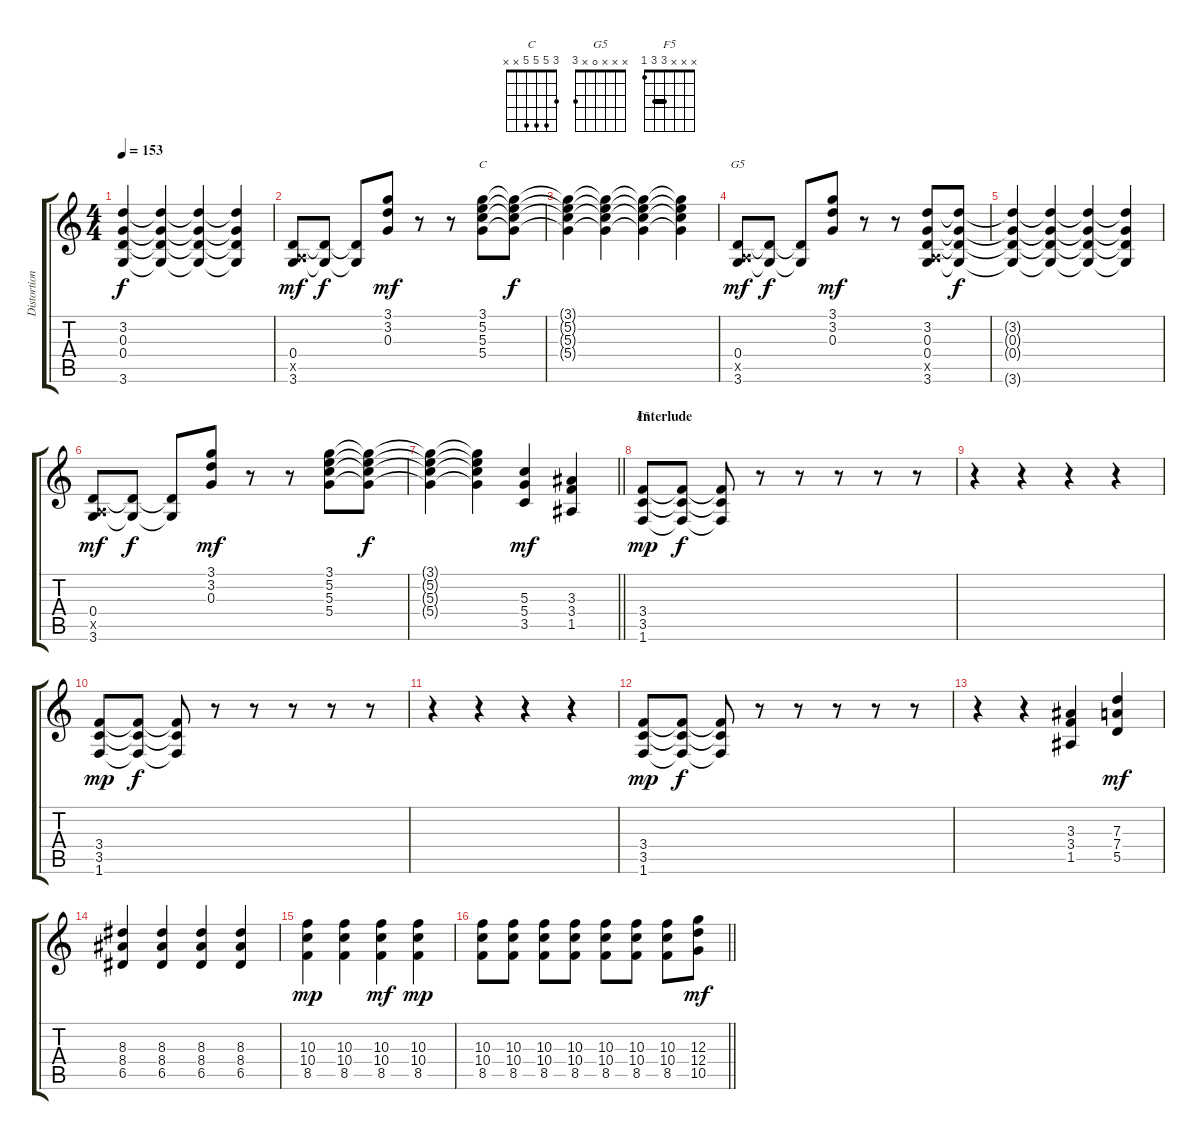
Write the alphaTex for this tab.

\track ("Distortion Guitar" "Distortion") {instrument distortionguitar}
\staff {score tabs}
\tuning (E4 B3 G3 D3 A2 E2) {hide}
\chord ("C" 3 5 5 5 x x)
\chord ("G5" x x x 0 x 3)
\chord ("F5" x x x 3 3 1) {barre 3}
\ts (4 4)
\tempo 153
\clef g2
\ks c
(3.2{t} 0.3{t} 0.4{t} 3.6{t}).4{dy f} (3.2{t} 0.3{t} 0.4{t} 3.6{t}).4 (3.2{t} 0.3{t} 0.4{t} 3.6{t}).4 (3.2{t} 0.3{t} 0.4{t} 3.6{t}).4 |
(0.4 0.5{x} 3.6).8{dy mf} (0.4{t} 3.6{t}).8{dy f} (0.4{t} 3.6{t}).8 (3.1 3.2 0.3).8{dy mf} r.8 r.8 (3.1 5.2 5.3 5.4).8{ch "C"} (3.1{t} 5.2{t} 5.3{t} 5.4{t}).8{dy f} |
(3.1{t} 5.2{t} 5.3{t} 5.4{t}).4 (3.1{t} 5.2{t} 5.3{t} 5.4{t}).4 (3.1{t} 5.2{t} 5.3{t} 5.4{t}).4 (3.1{t} 5.2{t} 5.3{t} 5.4{t}).4 |
(0.4 0.5{x} 3.6).8{ch "G5" dy mf} (0.4{t} 3.6{t}).8{dy f} (0.4{t} 3.6{t}).8 (3.1 3.2 0.3).8{dy mf} r.8 r.8 (3.2 0.3 0.4 0.5{x} 3.6).8 (3.2{t} 0.3{t} 0.4{t} 3.6{t}).8{dy f} |
(3.2{t} 0.3{t} 0.4{t} 3.6{t}).4 (3.2{t} 0.3{t} 0.4{t} 3.6{t}).4 (3.2{t} 0.3{t} 0.4{t} 3.6{t}).4 (3.2{t} 0.3{t} 0.4{t} 3.6{t}).4 |
(0.4 0.5{x} 3.6).8{dy mf} (0.4{t} 3.6{t}).8{dy f} (0.4{t} 3.6{t}).8 (3.1 3.2 0.3).8{dy mf} r.8 r.8 (3.1 5.2 5.3 5.4).8 (3.1{t} 5.2{t} 5.3{t} 5.4{t}).8{dy f} |
\barLineRight lightlight
(3.1{t} 5.2{t} 5.3{t} 5.4{t}).4 (3.1{t} 5.2{t} 5.3{t} 5.4{t}).4 (5.3 5.4 3.5).4{dy mf} (3.3 3.4 1.5).4 |
\section ("" "Interlude")
(3.4 3.5 1.6).8{ch "F5" dy mp} (3.4{t} 3.5{t} 1.6{t}).8{dy f} (3.4{t} 3.5{t} 1.6{t}).8 r.8 r.8 r.8 r.8 r.8 |
r.4 r.4 r.4 r.4 |
(3.4 3.5 1.6).8{dy mp} (3.4{t} 3.5{t} 1.6{t}).8{dy f} (3.4{t} 3.5{t} 1.6{t}).8 r.8 r.8 r.8 r.8 r.8 |
r.4 r.4 r.4 r.4 |
(3.4 3.5 1.6).8{dy mp} (3.4{t} 3.5{t} 1.6{t}).8{dy f} (3.4{t} 3.5{t} 1.6{t}).8 r.8 r.8 r.8 r.8 r.8 |
r.4 r.4 (3.3 3.4 1.5).4 (7.3 7.4 5.5).4{dy mf} |
(8.3 8.4 6.5).4 (8.3 8.4 6.5).4 (8.3 8.4 6.5).4 (8.3 8.4 6.5).4 |
(10.3 10.4 8.5).4{dy mp} (10.3 10.4 8.5).4 (10.3 10.4 8.5).4{dy mf} (10.3 10.4 8.5).4{dy mp} |
\barLineRight lightlight
(10.3 10.4 8.5).8 (10.3 10.4 8.5).8 (10.3 10.4 8.5).8 (10.3 10.4 8.5).8 (10.3 10.4 8.5).8 (10.3 10.4 8.5).8 (10.3 10.4 8.5).8 (12.3 12.4 10.5).8{dy mf}
